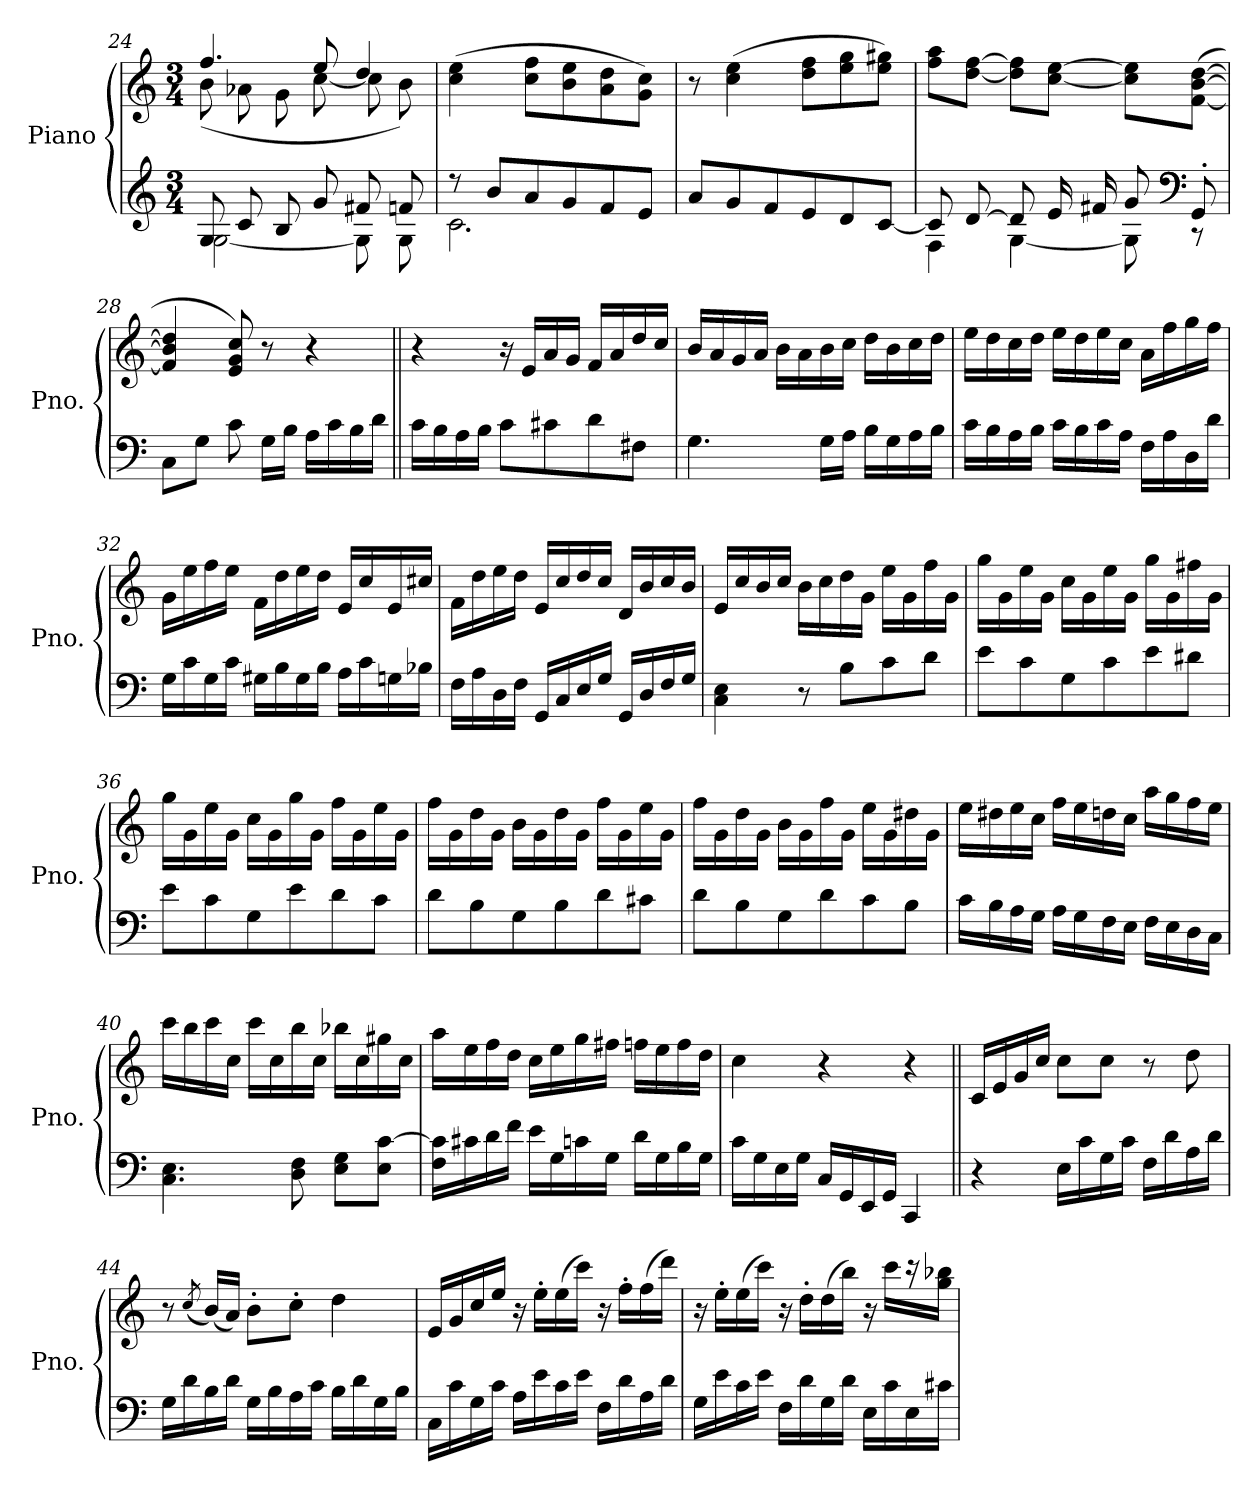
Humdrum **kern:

**kern	**kern
*part1	*part1
*staff2	*staff1
*I"Piano	*
*I'Pno.	*
*clefG2	*clefG2
*k[]	*k[]
*M3/4	*M3/4
=24	=24
*^	*^
8G/	[2G\	4.ff/	(<8b\
8c/	.	.	8a-X\
8B/	.	.	8g\
8g/	.	8ee/	[8cc\
8f#X/	8G\]	4dd/	8cc\]
8fn/	8G\	.	8b\)
*	*	*v	*v
=25	=25	=25
8r	2.c\	(>4cc\ 4ee\
8b/L	.	.
8a/	.	8cc\ 8ff\L
8g/	.	8b\ 8ee\
8f/	.	8a\ 8dd\
8e/J	.	8g\ 8cc\J)
*v	*v	*
=26	=26
8a/L	8r
8g/	(>4cc\ 4ee\
8f/	.
8e/	8dd\ 8ff\L
8d/	8ee\ 8gg\
[8c/J	8ee\ 8gg#X\J)
!!LO:LB:g=z
=27	=27
*^	*
8c/]	4F\	8ff\ 8aa\L
[8d/	.	[8dd\ [8ff\J
8d/]	[4G\	8dd\] 8ff\]L
16e/	.	[8cc\ [8ee\J
16f#X/	.	.
8g/	8G\]	8cc\] 8ee\]L
*clefF4	*	*
8GG'/	8r	(>[8f\ [8b\ [8dd\J
*v	*v	*
=28	=28
8C\L	4f/] 4b/] 4dd/]
8G\J	.
8c\	8e/ 8g/ 8cc/)
16G\LL	8r
16B\JJ	.
16A\LL	4r
16c\	.
16B\	.
16d\JJ	.
=29||	=29||
16c\LL	4r
16B\	.
16A\	.
16B\JJ	.
8c\L	16r
.	16e/LL
8c#X\	16a/
.	16g/JJ
8d\	16f/LL
.	16a/
8F#X\J	16dd/
.	16cc/JJ
!!LO:PB:g=z
=30	=30
4.G\	16b/LL
.	16a/
.	16g/
.	16a/JJ
.	16b\LL
.	16a\
16G\LL	16b\
16A\JJ	16cc\JJ
16B\LL	16dd\LL
16G\	16b\
16A\	16cc\
16B\JJ	16dd\JJ
=31	=31
16c\LL	16ee\LL
16B\	16dd\
16A\	16cc\
16B\JJ	16dd\JJ
16c\LL	16ee\LL
16B\	16dd\
16c\	16ee\
16A\JJ	16cc\JJ
16F\LL	16a\LL
16A\	16ff\
16D\	16gg\
16d\JJ	16ff\JJ
=32	=32
16G\LL	16g\LL
16c\	16ee\
16G\	16ff\
16c\JJ	16ee\JJ
16G#X\LL	16f\LL
16B\	16dd\
16G#\	16ee\
16B\JJ	16dd\JJ
16A\LL	16e/LL
16c\	16cc/
16Gn\	16e/
16B-X\JJ	16cc#X/JJ
!!LO:LB:g=z
=33	=33
16F\LL	16f\LL
16A\	16dd\
16D\	16ee\
16F\JJ	16dd\JJ
16GG/LL	16e/LL
16C/	16cc/
16E/	16dd/
16G/JJ	16cc/JJ
16GG/LL	16d/LL
16D/	16b/
16F/	16cc/
16G/JJ	16b/JJ
=34	=34
4C\ 4E\	16e/LL
.	16cc/
.	16b/
.	16cc/JJ
8r	16b\LL
.	16cc\
8B\L	16dd\
.	16g\JJ
8c\	16ee\LL
.	16g\
8d\J	16ff\
.	16g\JJ
=35	=35
8e\L	16gg\LL
.	16g\
8c\	16ee\
.	16g\JJ
8G\	16cc\LL
.	16g\
8c\	16ee\
.	16g\JJ
8e\	16gg\LL
.	16g\
8d#X\J	16ff#X\
.	16g\JJ
!!LO:LB:g=z
=36	=36
8e\L	16gg\LL
.	16g\
8c\	16ee\
.	16g\JJ
8G\	16cc\LL
.	16g\
8e\	16gg\
.	16g\JJ
8d\	16ff\LL
.	16g\
8c\J	16ee\
.	16g\JJ
=37	=37
8d\L	16ff\LL
.	16g\
8B\	16dd\
.	16g\JJ
8G\	16b\LL
.	16g\
8B\	16dd\
.	16g\JJ
8d\	16ff\LL
.	16g\
8c#X\J	16ee\
.	16g\JJ
=38	=38
8d\L	16ff\LL
.	16g\
8B\	16dd\
.	16g\JJ
8G\	16b\LL
.	16g\
8d\	16ff\
.	16g\JJ
8c\	16ee\LL
.	16g\
8B\J	16dd#X\
.	16g\JJ
!!LO:LB:g=z
=39	=39
16c\LL	16ee\LL
16B\	16dd#X\
16A\	16ee\
16G\JJ	16cc\JJ
16A\LL	16ff\LL
16G\	16ee\
16F\	16ddn\
16E\JJ	16cc\JJ
16F\LL	16aa\LL
16E\	16gg\
16D\	16ff\
16C\JJ	16ee\JJ
=40	=40
4.C\ 4.E\	16ccc\LL
.	16bb\
.	16ccc\
.	16cc\JJ
.	16ccc\LL
.	16cc\
8D\ 8F\	16bb\
.	16cc\JJ
8E\ 8G\L	16bb-X\LL
.	16cc\
8E\ [8c\J	16gg#X\
.	16cc\JJ
=41	=41
16F\ 16c\]LL	16aa\LL
16c#X\	16ee\
16d\	16ff\
16f\JJ	16dd\JJ
16e\LL	16cc\LL
16G\	16ee\
16cn\	16gg\
16G\JJ	16ff#X\JJ
16d\LL	16ffn\LL
16G\	16ee\
16B\	16ff\
16G\JJ	16dd\JJ
!!LO:LB:g=z
=42	=42
16c\LL	4cc\
16G\	.
16E\	.
16G\JJ	.
16C/LL	4r
16GG/	.
16EE/	.
16GG/JJ	.
4CC/	4r
=43||	=43||
4r	16c/LL
.	16e/
.	16g/
.	16cc/JJ
16E\LL	8cc\L
16c\	.
16G\	8cc\J
16c\JJ	.
16F\LL	8r
16d\	.
16A\	8dd\
16d\JJ	.
=44	=44
16G\LL	8r
16d\	.
.	(<8qcc/
16B\	(<16b/LL)
16d\JJ	16a/JJ)
16G\LL	8b'\L
16B\	.
16A\	8cc'\J
16c\JJ	.
16B\LL	4dd\
16d\	.
16G\	.
16B\JJ	.
=45	=45
16C\LL	16e/LL
16c\	16g/
16G\	16cc/
16c\JJ	16ee/JJ
16A\LL	16r
16e\	16ee'\LL
16c\	(>16ee\
16e\JJ	16ccc\JJ)
16F\LL	16r
16d\	16ff'\LL
16A\	(>16ff\
16d\JJ	16ddd\JJ)
!!LO:LB:g=z
=46	=46
16G\LL	16r
16e\	16ee'\LL
16c\	(>16ee\
16e\JJ	16ccc\JJ)
16F\LL	16r
16d\	16dd'\LL
16G\	(>16dd\
16d\JJ	16bb\JJ)
16E\LL	16r
16c\	16ccc\LL
16E\	16r
16c#X\JJ	16gg\ 16bb-X\JJ
=	=
*-	*-
